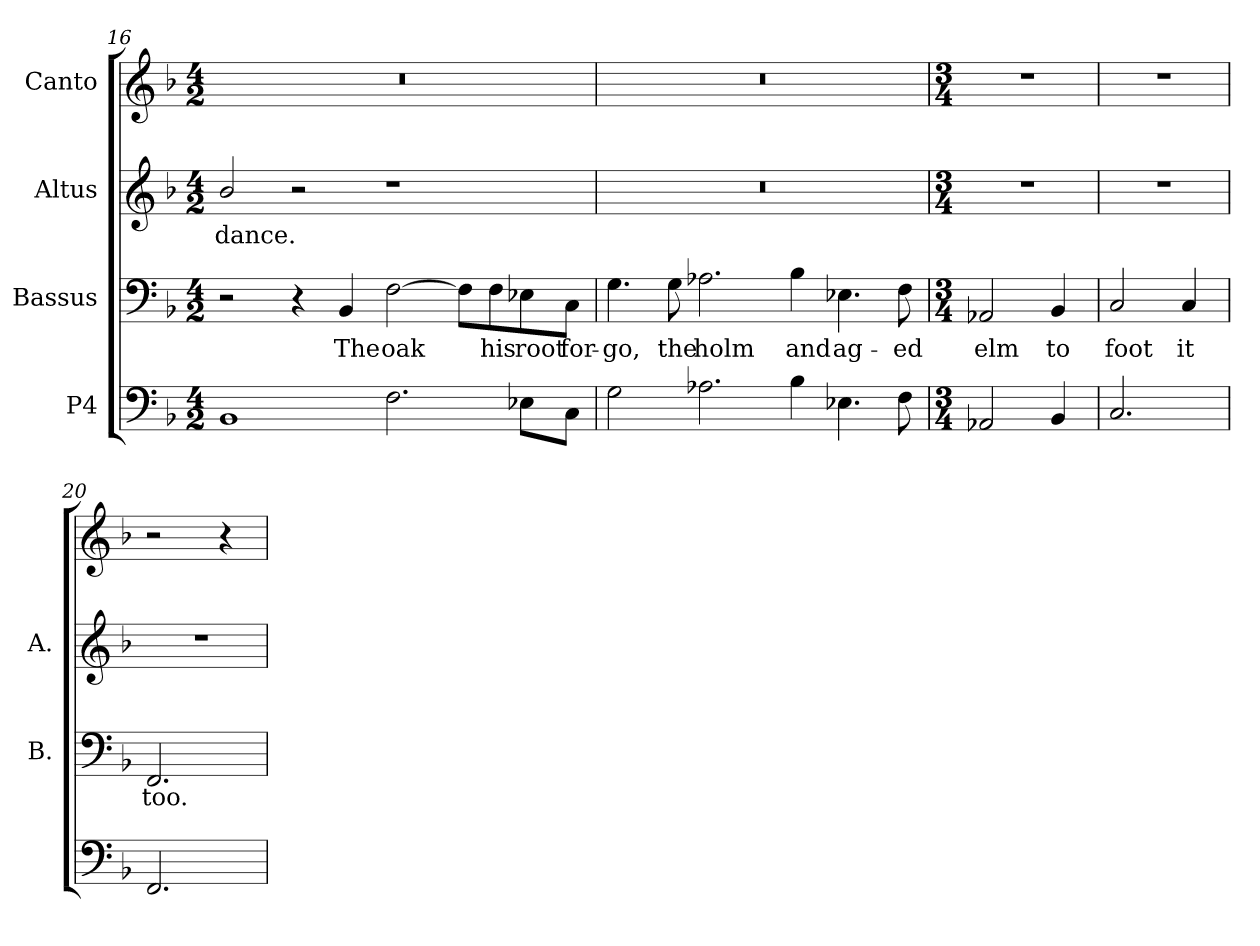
**kern	**kern	**text	**kern	**text	**kern
*part4	*part3	*part3	*part2	*part2	*part1
*staff4	*staff3	*staff3	*staff2	*staff2	*staff1
*I"P4	*I"Bassus	*	*I"Altus	*	*I"Canto
*	*I'B.	*	*I'A.	*	*
*clefF4	*clefF4	*	*clefG2	*	*clefG2
*k[b-]	*k[b-]	*	*k[b-]	*	*k[b-]
*F:	*F:	*	*F:	*	*F:
*M4/2	*M4/2	*	*M4/2	*	*M4/2
=16	=16	=16	=16	=16	=16
!	!	!	!	!LO:LY:b:color=#000000	!LO:N:vis=1
1BB-i	2r	.	2b-i/	dance.	0r
.	4r	.	2r	.	.
!	!	!LO:LY:b:color=#000000	!	!	!
.	4BB-i/	The	.	.	.
!	!	!LO:LY:b:color=#000000	!	!	!
2.Fi\	[>2Fi\	oak	1r	.	.
.	8Fi\L]	.	.	.	.
!	!	!LO:LY:b:color=#000000	!	!	!
.	8Fi\	his	.	.	.
!	!	!LO:LY:b:color=#000000	!	!	!
8E-i\L	8E-i\	root	.	.	.
!	!	!LO:LY:b:color=#000000	!	!	!
8Ci\J	8Ci\J	for-	.	.	.
=17	=17	=17	=17	=17	=17
!	!	!LO:LY:b:color=#000000	!LO:N:vis=1	!	!LO:N:vis=1
2Gi\	4.Gi\	-go,	0r	.	0r
!	!	!LO:LY:b:color=#000000	!	!	!
.	8Gi\	the	.	.	.
!	!	!LO:LY:b:color=#000000	!	!	!
2.A-Xi\	2.A-Xi\	holm	.	.	.
!	!	!LO:LY:b:color=#000000	!	!	!
4B-i\	4B-i\	and	.	.	.
!	!	!LO:LY:b:color=#000000	!	!	!
4.E-Xi\	4.E-Xi\	ag-	.	.	.
!	!	!LO:LY:b:color=#000000	!	!	!
8Fi\	8Fi\	-ed	.	.	.
!!LO:PB:g=z
=18	=18	=18	=18	=18	=18
*M3/4	*M3/4	*	*M3/4	*	*M3/4
!	!	!LO:LY:b:color=#000000	!LO:N:vis=1	!	!LO:N:vis=1
2AA-Xi/	2AA-Xi/	elm	2.r	.	2.r
!	!	!LO:LY:b:color=#000000	!	!	!
4BB-i/	4BB-i/	to	.	.	.
=19	=19	=19	=19	=19	=19
!	!	!LO:LY:b:color=#000000	!LO:N:vis=1	!	!LO:N:vis=1
2.Ci/	2Ci/	foot	2.r	.	2.r
!	!	!LO:LY:b:color=#000000	!	!	!
.	4Ci/	it	.	.	.
=20	=20	=20	=20	=20	=20
!	!	!LO:LY:b:color=#000000	!LO:N:vis=1	!	!
2.FFi/	2.FFi/	too.	2.r	.	2r
.	.	.	.	.	4r
=	=	=	=	=	=
*-	*-	*-	*-	*-	*-
